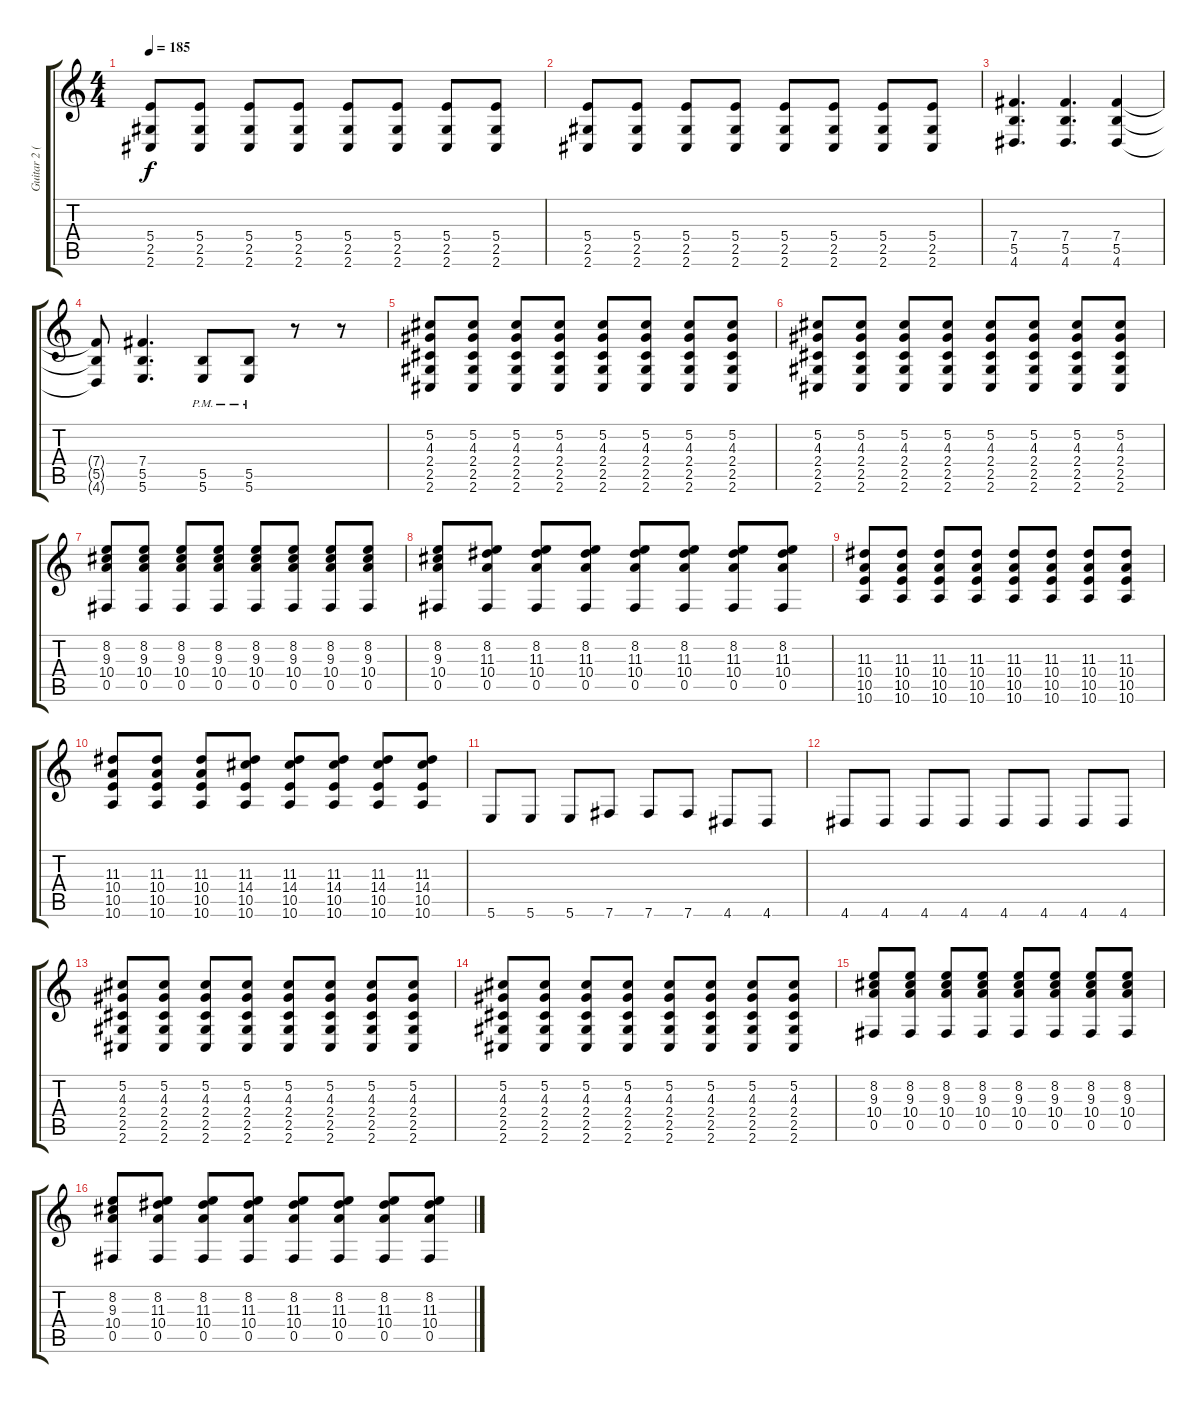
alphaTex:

\track ("Guitar 2 (Mike)" "Guitar 2 (") {instrument distortionguitar}
\staff {score tabs}
\tuning (Db4 Ab3 E3 B2 Gb2 B1) {hide}
\ts (4 4)
\tempo 185
\clef g2
\ks c
(5.4 2.5 2.6).8{dy f} (5.4 2.5 2.6).8 (5.4 2.5 2.6).8 (5.4 2.5 2.6).8 (5.4 2.5 2.6).8 (5.4 2.5 2.6).8 (5.4 2.5 2.6).8 (5.4 2.5 2.6).8 |
(5.4 2.5 2.6).8 (5.4 2.5 2.6).8 (5.4 2.5 2.6).8 (5.4 2.5 2.6).8 (5.4 2.5 2.6).8 (5.4 2.5 2.6).8 (5.4 2.5 2.6).8 (5.4 2.5 2.6).8 |
(7.4 5.5 4.6).4{d} (7.4 5.5 4.6).4{d} (7.4 5.5 4.6).4 |
(7.4{t} 5.5{t} 4.6{t}).8 (7.4 5.5 5.6).4{d} (5.5{pm} 5.6{pm}).8 (5.5{pm} 5.6{pm}).8 r.8 r.8 |
(5.2 4.3 2.4 2.5 2.6).8 (5.2 4.3 2.4 2.5 2.6).8 (5.2 4.3 2.4 2.5 2.6).8 (5.2 4.3 2.4 2.5 2.6).8 (5.2 4.3 2.4 2.5 2.6).8 (5.2 4.3 2.4 2.5 2.6).8 (5.2 4.3 2.4 2.5 2.6).8 (5.2 4.3 2.4 2.5 2.6).8 |
(5.2 4.3 2.4 2.5 2.6).8 (5.2 4.3 2.4 2.5 2.6).8 (5.2 4.3 2.4 2.5 2.6).8 (5.2 4.3 2.4 2.5 2.6).8 (5.2 4.3 2.4 2.5 2.6).8 (5.2 4.3 2.4 2.5 2.6).8 (5.2 4.3 2.4 2.5 2.6).8 (5.2 4.3 2.4 2.5 2.6).8 |
(8.2 9.3 10.4 0.5).8 (8.2 9.3 10.4 0.5).8 (8.2 9.3 10.4 0.5).8 (8.2 9.3 10.4 0.5).8 (8.2 9.3 10.4 0.5).8 (8.2 9.3 10.4 0.5).8 (8.2 9.3 10.4 0.5).8 (8.2 9.3 10.4 0.5).8 |
(8.2 9.3 10.4 0.5).8 (8.2 11.3 10.4 0.5).8 (8.2 11.3 10.4 0.5).8 (8.2 11.3 10.4 0.5).8 (8.2 11.3 10.4 0.5).8 (8.2 11.3 10.4 0.5).8 (8.2 11.3 10.4 0.5).8 (8.2 11.3 10.4 0.5).8 |
(11.3 10.4 10.5 10.6).8 (11.3 10.4 10.5 10.6).8 (11.3 10.4 10.5 10.6).8 (11.3 10.4 10.5 10.6).8 (11.3 10.4 10.5 10.6).8 (11.3 10.4 10.5 10.6).8 (11.3 10.4 10.5 10.6).8 (11.3 10.4 10.5 10.6).8 |
(11.3 10.4 10.5 10.6).8 (11.3 10.4 10.5 10.6).8 (11.3 10.4 10.5 10.6).8 (11.3 14.4 10.5 10.6).8 (11.3 14.4 10.5 10.6).8 (11.3 14.4 10.5 10.6).8 (11.3 14.4 10.5 10.6).8 (11.3 14.4 10.5 10.6).8 |
5.6.8 5.6.8 5.6.8 7.6.8 7.6.8 7.6.8 4.6.8 4.6.8 |
4.6.8 4.6.8 4.6.8 4.6.8 4.6.8 4.6.8 4.6.8 4.6.8 |
(5.2 4.3 2.4 2.5 2.6).8 (5.2 4.3 2.4 2.5 2.6).8 (5.2 4.3 2.4 2.5 2.6).8 (5.2 4.3 2.4 2.5 2.6).8 (5.2 4.3 2.4 2.5 2.6).8 (5.2 4.3 2.4 2.5 2.6).8 (5.2 4.3 2.4 2.5 2.6).8 (5.2 4.3 2.4 2.5 2.6).8 |
(5.2 4.3 2.4 2.5 2.6).8 (5.2 4.3 2.4 2.5 2.6).8 (5.2 4.3 2.4 2.5 2.6).8 (5.2 4.3 2.4 2.5 2.6).8 (5.2 4.3 2.4 2.5 2.6).8 (5.2 4.3 2.4 2.5 2.6).8 (5.2 4.3 2.4 2.5 2.6).8 (5.2 4.3 2.4 2.5 2.6).8 |
(8.2 9.3 10.4 0.5).8 (8.2 9.3 10.4 0.5).8 (8.2 9.3 10.4 0.5).8 (8.2 9.3 10.4 0.5).8 (8.2 9.3 10.4 0.5).8 (8.2 9.3 10.4 0.5).8 (8.2 9.3 10.4 0.5).8 (8.2 9.3 10.4 0.5).8 |
(8.2 9.3 10.4 0.5).8 (8.2 11.3 10.4 0.5).8 (8.2 11.3 10.4 0.5).8 (8.2 11.3 10.4 0.5).8 (8.2 11.3 10.4 0.5).8 (8.2 11.3 10.4 0.5).8 (8.2 11.3 10.4 0.5).8 (8.2 11.3 10.4 0.5).8
